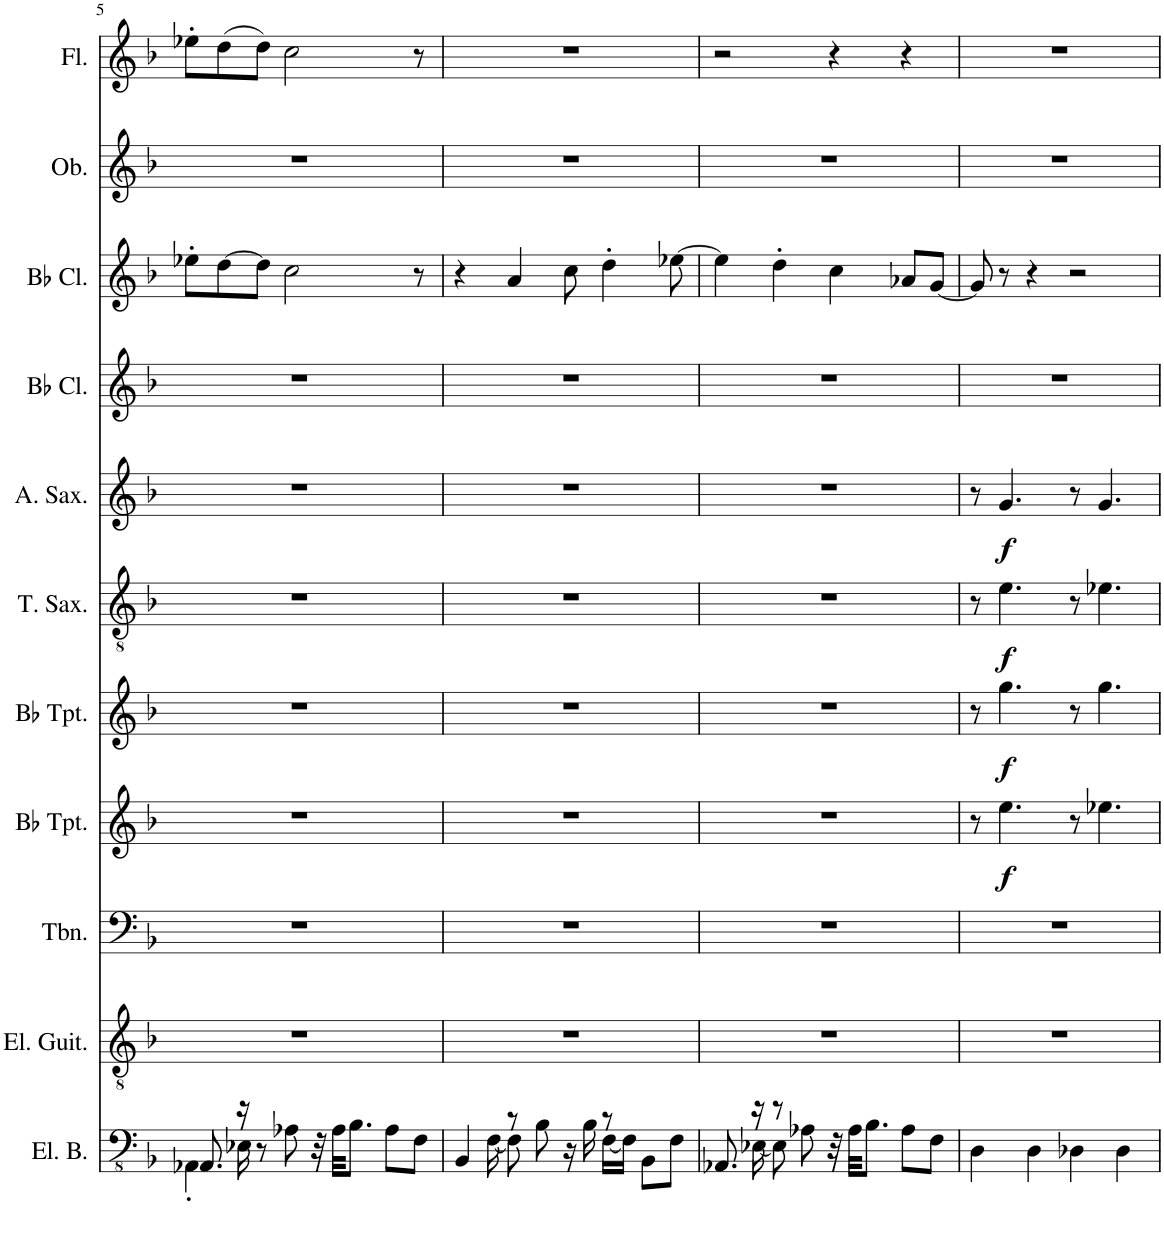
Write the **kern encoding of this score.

**kern	**kern	**kern	**kern	**dynam	**kern	**dynam	**kern	**dynam	**kern	**dynam	**kern	**kern	**kern	**kern
*part11	*part10	*part9	*part8	*part8	*part7	*part7	*part6	*part6	*part5	*part5	*part4	*part3	*part2	*part1
*staff11	*staff10	*staff9	*staff8	*staff8	*staff7	*staff7	*staff6	*staff6	*staff5	*staff5	*staff4	*staff3	*staff2	*staff1
*I"Electric Bass	*I"Electric Guitar	*I"Trombone	*I"Bb Trumpet	*	*I"Bb Trumpet	*	*I"Tenor Saxophone	*	*I"Alto Saxophone	*	*I"Bb Clarinet	*I"Bb Clarinet	*I"Oboe	*I"Flute
*I'El. B.	*I'El. Guit.	*I'Tbn.	*I'Bb Tpt.	*	*I'Bb Tpt.	*	*I'T. Sax.	*	*I'A. Sax.	*	*I'Bb Cl.	*I'Bb Cl.	*I'Ob.	*I'Fl.
!!LO:PB:g=z
*clefFv4	*clefGv2	*clefF4	*clefG2	*	*clefG2	*	*clefGv2	*	*clefG2	*	*clefG2	*clefG2	*clefG2	*clefG2
*	*	*	*ITrd1c2	*	*ITrd1c2	*	*ITrd8c14	*	*ITrd5c9	*	*ITrd1c2	*ITrd1c2	*	*
*k[b-]	*k[b-]	*k[b-]	*k[b-]	*	*k[b-]	*	*k[b-]	*	*k[b-]	*	*k[b-]	*k[b-]	*k[b-]	*k[b-]
*M4/4	*M4/4	*M4/4	*M4/4	*	*M4/4	*	*M4/4	*	*M4/4	*	*M4/4	*M4/4	*M4/4	*M4/4
=5	=5	=5	=5	=5	=5	=5	=5	=5	=5	=5	=5	=5	=5	=5
*^	*	*	*	*	*	*	*	*	*	*	*	*	*	*
8.AAA-X/	4AAA-'\	1r	1r	1r	.	1r	.	1r	.	1r	.	1r	8ee-X'\L	1r	8ee-X'\L
.	.	.	.	.	.	.	.	.	.	.	.	.	[8dd\	.	(8dd\
16r	.	.	.	.	.	.	.	.	.	.	.	.	.	.	.
8r	16EE-X\	.	.	.	.	.	.	.	.	.	.	.	8dd\J]	.	8dd\J)
.	2ryy	.	.	.	.	.	.	.	.	.	.	.	.	.	.
8AA-X\	.	.	.	.	.	.	.	.	.	.	.	.	2cc\	.	2cc\
32r	.	.	.	.	.	.	.	.	.	.	.	.	.	.	.
32AA-\KKL	.	.	.	.	.	.	.	.	.	.	.	.	.	.	.
8.BB-\J	.	.	.	.	.	.	.	.	.	.	.	.	.	.	.
8AA-\L	.	.	.	.	.	.	.	.	.	.	.	.	.	.	.
.	8.ryy	.	.	.	.	.	.	.	.	.	.	.	.	.	.
8FF\J	.	.	.	.	.	.	.	.	.	.	.	.	8r	.	8r
=6	=6	=6	=6	=6	=6	=6	=6	=6	=6	=6	=6	=6	=6	=6	=6
4BBB-/	8.ryy	1r	1r	1r	.	1r	.	1r	.	1r	.	1r	4r	1r	1r
.	[16FF\	.	.	.	.	.	.	.	.	.	.	.	.	.	.
8r	8FF\]	.	.	.	.	.	.	.	.	.	.	.	4a/	.	.
8BB-\	4ryy	.	.	.	.	.	.	.	.	.	.	.	.	.	.
16r	.	.	.	.	.	.	.	.	.	.	.	.	8cc\	.	.
16BB-\	.	.	.	.	.	.	.	.	.	.	.	.	.	.	.
8r	[16FF\LL	.	.	.	.	.	.	.	.	.	.	.	4dd'\	.	.
.	16FF\JJ]	.	.	.	.	.	.	.	.	.	.	.	.	.	.
8BBB-\L	4ryy	.	.	.	.	.	.	.	.	.	.	.	.	.	.
8FF\J	.	.	.	.	.	.	.	.	.	.	.	.	[8ee-X\	.	.
=7	=7	=7	=7	=7	=7	=7	=7	=7	=7	=7	=7	=7	=7	=7	=7
8.AAA-X/	8.ryy	1r	1r	1r	.	1r	.	1r	.	1r	.	1r	4ee-\]	1r	2r
16r	[16EE-X\	.	.	.	.	.	.	.	.	.	.	.	.	.	.
8r	8EE-\]	.	.	.	.	.	.	.	.	.	.	.	4dd'\	.	.
8AA-X\	2ryy	.	.	.	.	.	.	.	.	.	.	.	.	.	.
32r	.	.	.	.	.	.	.	.	.	.	.	.	4cc\	.	4r
32AA-\KKL	.	.	.	.	.	.	.	.	.	.	.	.	.	.	.
8.BB-\J	.	.	.	.	.	.	.	.	.	.	.	.	.	.	.
8AA-\L	.	.	.	.	.	.	.	.	.	.	.	.	8a-X/L	.	4r
8FF\J	8ryy	.	.	.	.	.	.	.	.	.	.	.	[8g/J	.	.
*v	*v	*	*	*	*	*	*	*	*	*	*	*	*	*	*
=8	=8	=8	=8	=8	=8	=8	=8	=8	=8	=8	=8	=8	=8	=8
4DD\	1r	1r	8r	.	8r	.	8r	.	8r	.	1r	8g/]	1r	1r
!	!	!	!	!LO:DY:b	!	!LO:DY:b	!	!LO:DY:b	!	!LO:DY:b	!	!	!	!
.	.	.	4.ee\	f	4.gg\	f	4.e\	f	4.g/	f	.	8r	.	.
4DD\	.	.	.	.	.	.	.	.	.	.	.	4r	.	.
4DD-X\	.	.	8r	.	8r	.	8r	.	8r	.	.	2r	.	.
.	.	.	4.ee-X\	.	4.gg\	.	4.e-X\	.	4.g/	.	.	.	.	.
4DD-\	.	.	.	.	.	.	.	.	.	.	.	.	.	.
=	=	=	=	=	=	=	=	=	=	=	=	=	=	=
*-	*-	*-	*-	*-	*-	*-	*-	*-	*-	*-	*-	*-	*-	*-
